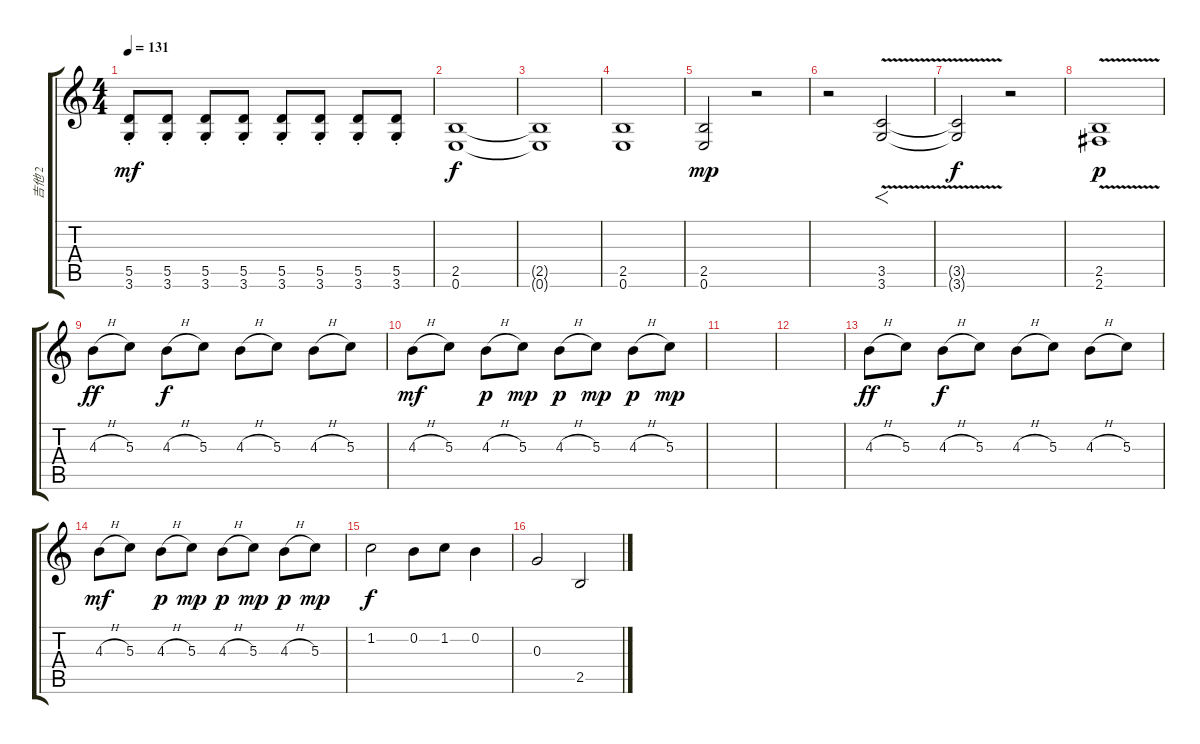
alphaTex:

\track ("吉他 2" "吉他 2") {instrument distortionguitar}
\staff {score tabs}
\tuning (E4 B3 G3 D3 A2 E2) {hide}
\ts (4 4)
\tempo 131
\clef g2
\ks c
(5.5{st} 3.6).8{dy mf} (5.5{st} 3.6).8 (5.5{st} 3.6).8 (5.5{st} 3.6).8 (5.5{st} 3.6).8 (5.5{st} 3.6).8 (5.5{st} 3.6).8 (5.5{st} 3.6).8 |
(2.5 0.6).1{dy f volume 7 balance 8} |
(2.5{t} 0.6{t}).1 |
(2.5 0.6).1 |
(2.5 0.6).2{dy mp} r.2 |
r.2 (3.5{v} 3.6{v}).2{f balance 8} |
(3.5{t} 3.6{t}).2{dy f} r.2 |
(2.5{v} 2.6{v}).1{dy p balance 8} |
4.3{h}.8{dy ff volume 11 balance 8 instrument electricguitarmuted} 5.3.8 4.3{h}.8{dy f volume 11 balance 1 instrument electricguitarmuted} 5.3.8 4.3{h}.8{volume 11 balance 15 instrument electricguitarmuted} 5.3.8 4.3{h}.8{volume 11 balance 8 instrument electricguitarmuted} 5.3.8 |
4.3{h}.8{dy mf volume 10 balance 1 instrument electricguitarmuted} 5.3.8 4.3{h}.8{dy p volume 10 balance 15 instrument electricguitarmuted} 5.3.8{dy mp} 4.3{h}.8{dy p volume 9 balance 1 instrument electricguitarmuted} 5.3.8{dy mp} 4.3{h}.8{dy p volume 9 balance 15 instrument electricguitarmuted} 5.3.8{dy mp} |
|
|
4.3{h}.8{dy ff volume 11 balance 8 instrument electricguitarmuted} 5.3.8 4.3{h}.8{dy f volume 11 balance 1 instrument electricguitarmuted} 5.3.8 4.3{h}.8{volume 11 balance 15 instrument electricguitarmuted} 5.3.8 4.3{h}.8{volume 11 balance 8 instrument electricguitarmuted} 5.3.8 |
4.3{h}.8{dy mf volume 10 balance 1 instrument electricguitarmuted} 5.3.8 4.3{h}.8{dy p volume 10 balance 15 instrument electricguitarmuted} 5.3.8{dy mp} 4.3{h}.8{dy p volume 9 balance 1 instrument electricguitarmuted} 5.3.8{dy mp} 4.3{h}.8{dy p volume 9 balance 15 instrument electricguitarmuted} 5.3.8{dy mp} |
1.2.2{dy f volume 8} 0.2.8 1.2.8{txt ""} 0.2.4 |
0.3.2 2.5.2
